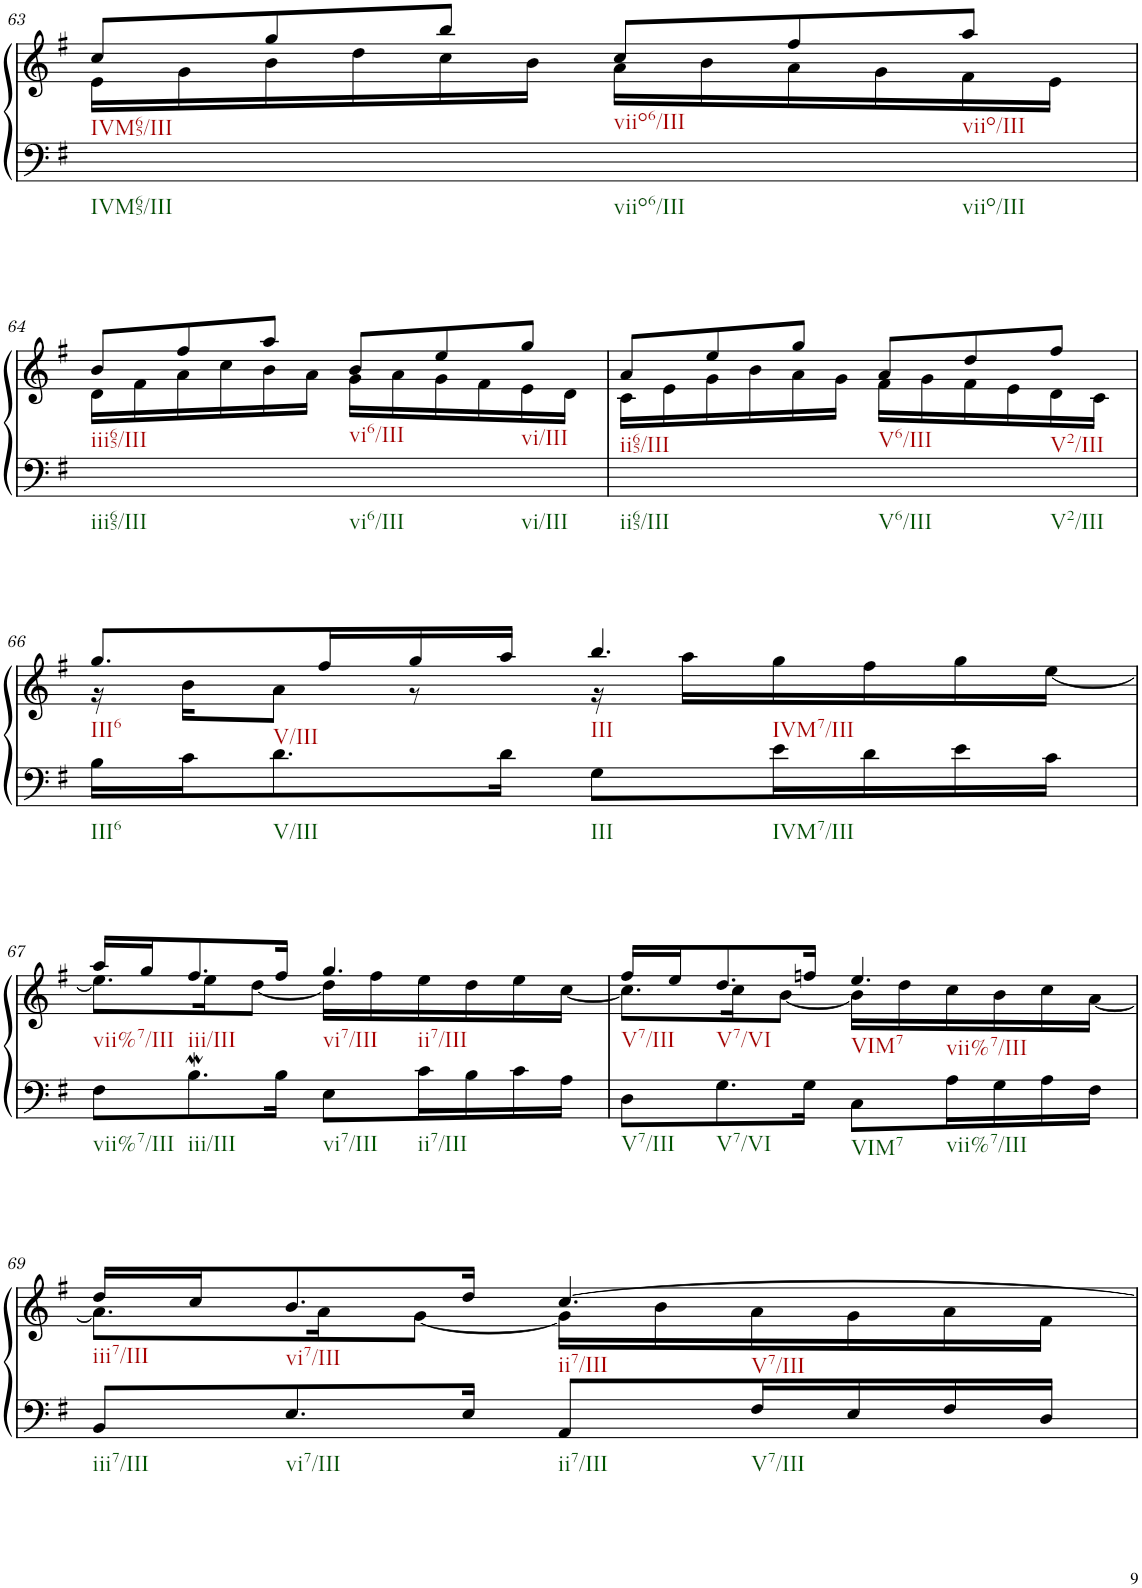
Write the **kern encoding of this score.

**kern	**kern
*part1	*part1
*staff2	*staff1
*I"unbenannt9	*
!!LO:PB:g=z
*clefF4	*clefG2
*k[f#]	*k[f#]
*M6/8	*M6/8
=63	=63
*	*^
2.ryy	8cc/L	16e\LL
.	.	16g\
.	8gg/	16b\
.	.	16dd\
.	8bb/J	16cc\
.	.	16b\JJ
.	8cc/L	16a\LL
.	.	16b\
.	8ff#/	16a\
.	.	16g\
.	8aa/J	16f#\
.	.	16e\JJ
!!LO:LB:g=z	!!
=64	=64	=64
2.ryy	8b/L	16d\LL
.	.	16f#\
.	8ff#/	16a\
.	.	16cc\
.	8aa/J	16b\
.	.	16a\JJ
.	8b/L	16g\LL
.	.	16a\
.	8ee/	16g\
.	.	16f#\
.	8gg/J	16e\
.	.	16d\JJ
=65	=65	=65
2.ryy	8a/L	16c\LL
.	.	16e\
.	8ee/	16g\
.	.	16b\
.	8gg/J	16a\
.	.	16g\JJ
.	8a/L	16f#\LL
.	.	16g\
.	8dd/	16f#\
.	.	16e\
.	8ff#/J	16d\
.	.	16c\JJ
!!LO:LB:g=z	!!
=66	=66	=66
16B\LL	8.gg/L	16r
16c\J	.	16b\KL
8.d\	.	8a\J
.	16ff#/L	.
.	16gg/	8r
16d\Jk	16aa/JJ	.
8G\L	4.bb/	16r
.	.	16aa\LL
16e\L	.	16gg\
16d\	.	16ff#\
16e\	.	16gg\
16c\JJ	.	[16ee\JJ
!!LO:LB:g=z	!!
=67	=67	=67
8F#\L	16aa/LL	8.ee\L]
.	16gg/J	.
8.BW\	8.ff#/	.
.	.	16ee\K
.	.	[8dd\J
16B\Jk	16ff#/Jk	.
8E\L	4.gg/	16dd\LL]
.	.	16ff#\
16c\L	.	16ee\
16B\	.	16dd\
16c\	.	16ee\
16A\JJ	.	[16cc\JJ
=68	=68	=68
8D\L	16ff#/LL	8.cc\L]
.	16ee/J	.
8.G\	8.dd/	.
.	.	16cc\K
.	.	[8b\J
16G\Jk	16ffn/Jk	.
8C\L	4.ee/	16b\LL]
.	.	16dd\
16A\L	.	16cc\
16G\	.	16b\
16A\	.	16cc\
16F#\JJ	.	[16a\JJ
!!LO:LB:g=z	!!
=69	=69	=69
8BB/L	16dd/LL	8.a\L]
.	16cc/J	.
8.E/	8.b/	.
.	.	16a\K
.	.	[8g\J
16E/Jk	16dd/Jk	.
8AA/L	[4.cc/	16g\LL]
.	.	16b\
16F#/L	.	16a\
16E/	.	16g\
16F#/	.	16a\
16D/JJ	.	16f#\JJ
*	*v	*v
=	=
*-	*-
